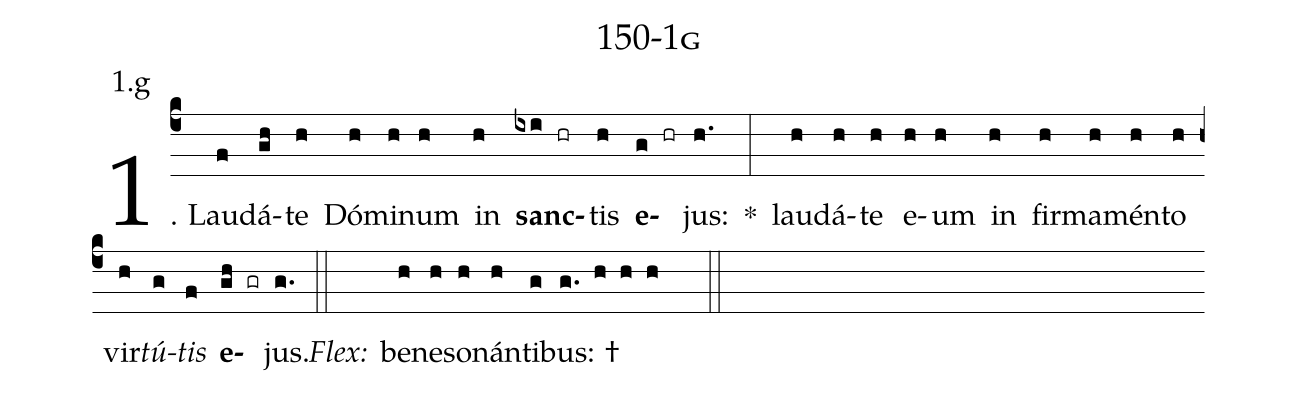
name: 150-1g;
annotation: 1.g;
%%
(c4)1. Lau(f)dá(gh)te(h) Dó(h)mi(h)num(h) in(h) <b>sanc</b>(ixi hr)tis(h) <b>e</b>(g hr)jus:(h.) *(:) lau(h)dá(h)te(h) e(h)um(h) in(h) fir(h)ma(h)mén(h)to(h) vir(h)<i>tú</i>(g)<i>tis</i>(f) <b>e</b>(gh gr)jus.(g.) (::)
<i>Flex:</i>()  be(h)ne(h)so(h)nán(h)ti(g)bus: †(g. h h h  ::)
